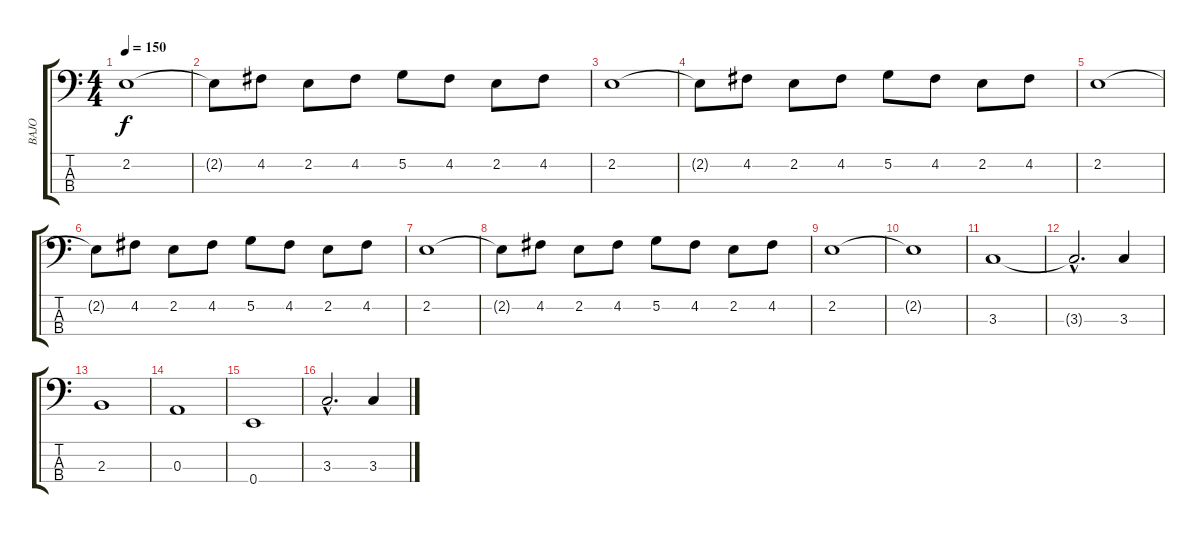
\track ("BAJO" "BAJO") {instrument electricbassfinger}
\staff {score tabs}
\tuning (G2 D2 A1 E1) {hide}
\ts (4 4)
\tempo 150
\clef f4
\ks c
2.2.1{dy f} |
2.2{t}.8 4.2.8 2.2.8 4.2.8 5.2.8 4.2.8 2.2.8 4.2.8 |
2.2.1 |
2.2{t}.8 4.2.8 2.2.8 4.2.8 5.2.8 4.2.8 2.2.8 4.2.8 |
2.2.1 |
2.2{t}.8 4.2.8 2.2.8 4.2.8 5.2.8 4.2.8 2.2.8 4.2.8 |
2.2.1 |
2.2{t}.8 4.2.8 2.2.8 4.2.8 5.2.8 4.2.8 2.2.8 4.2.8 |
2.2.1 |
2.2{t}.1 |
3.3.1 |
3.3{hac t}.2{d} 3.3.4 |
2.3.1 |
0.3.1 |
0.4.1 |
3.3{hac}.2{d} 3.3.4
